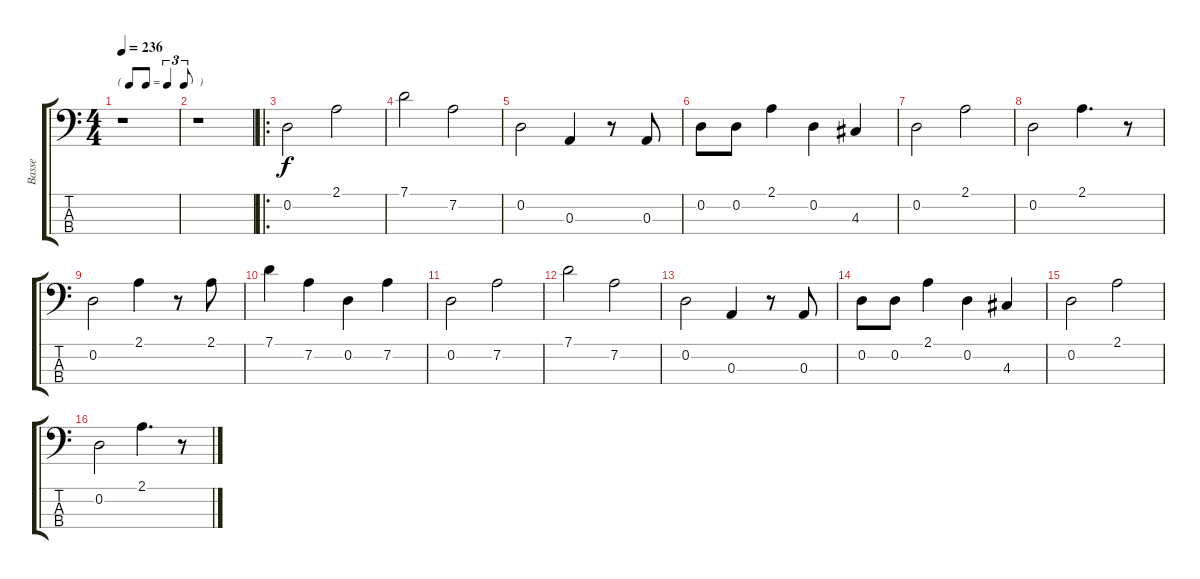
\track ("Basse" "Basse") {instrument slapbass1}
\staff {score tabs}
\tuning (G2 D2 A1 E1) {hide}
\ts (4 4)
\tf triplet8th
\tempo 236
\clef f4
\ks c
r.1{dy f instrument slapbass1} |
r.1 |
\ro
0.2.2 2.1.2 |
7.1.2 7.2.2 |
0.2.2 0.3.4 r.8 0.3.8 |
0.2.8 0.2.8 2.1.4 0.2.4 4.3.4 |
0.2.2 2.1.2 |
0.2.2 2.1.4{d} r.8 |
0.2.2 2.1.4 r.8 2.1.8 |
7.1.4 7.2.4 0.2.4 7.2.4 |
0.2.2 7.2.2 |
7.1.2 7.2.2 |
0.2.2 0.3.4 r.8 0.3.8 |
0.2.8 0.2.8 2.1.4 0.2.4 4.3.4 |
0.2.2 2.1.2 |
0.2.2 2.1.4{d} r.8
